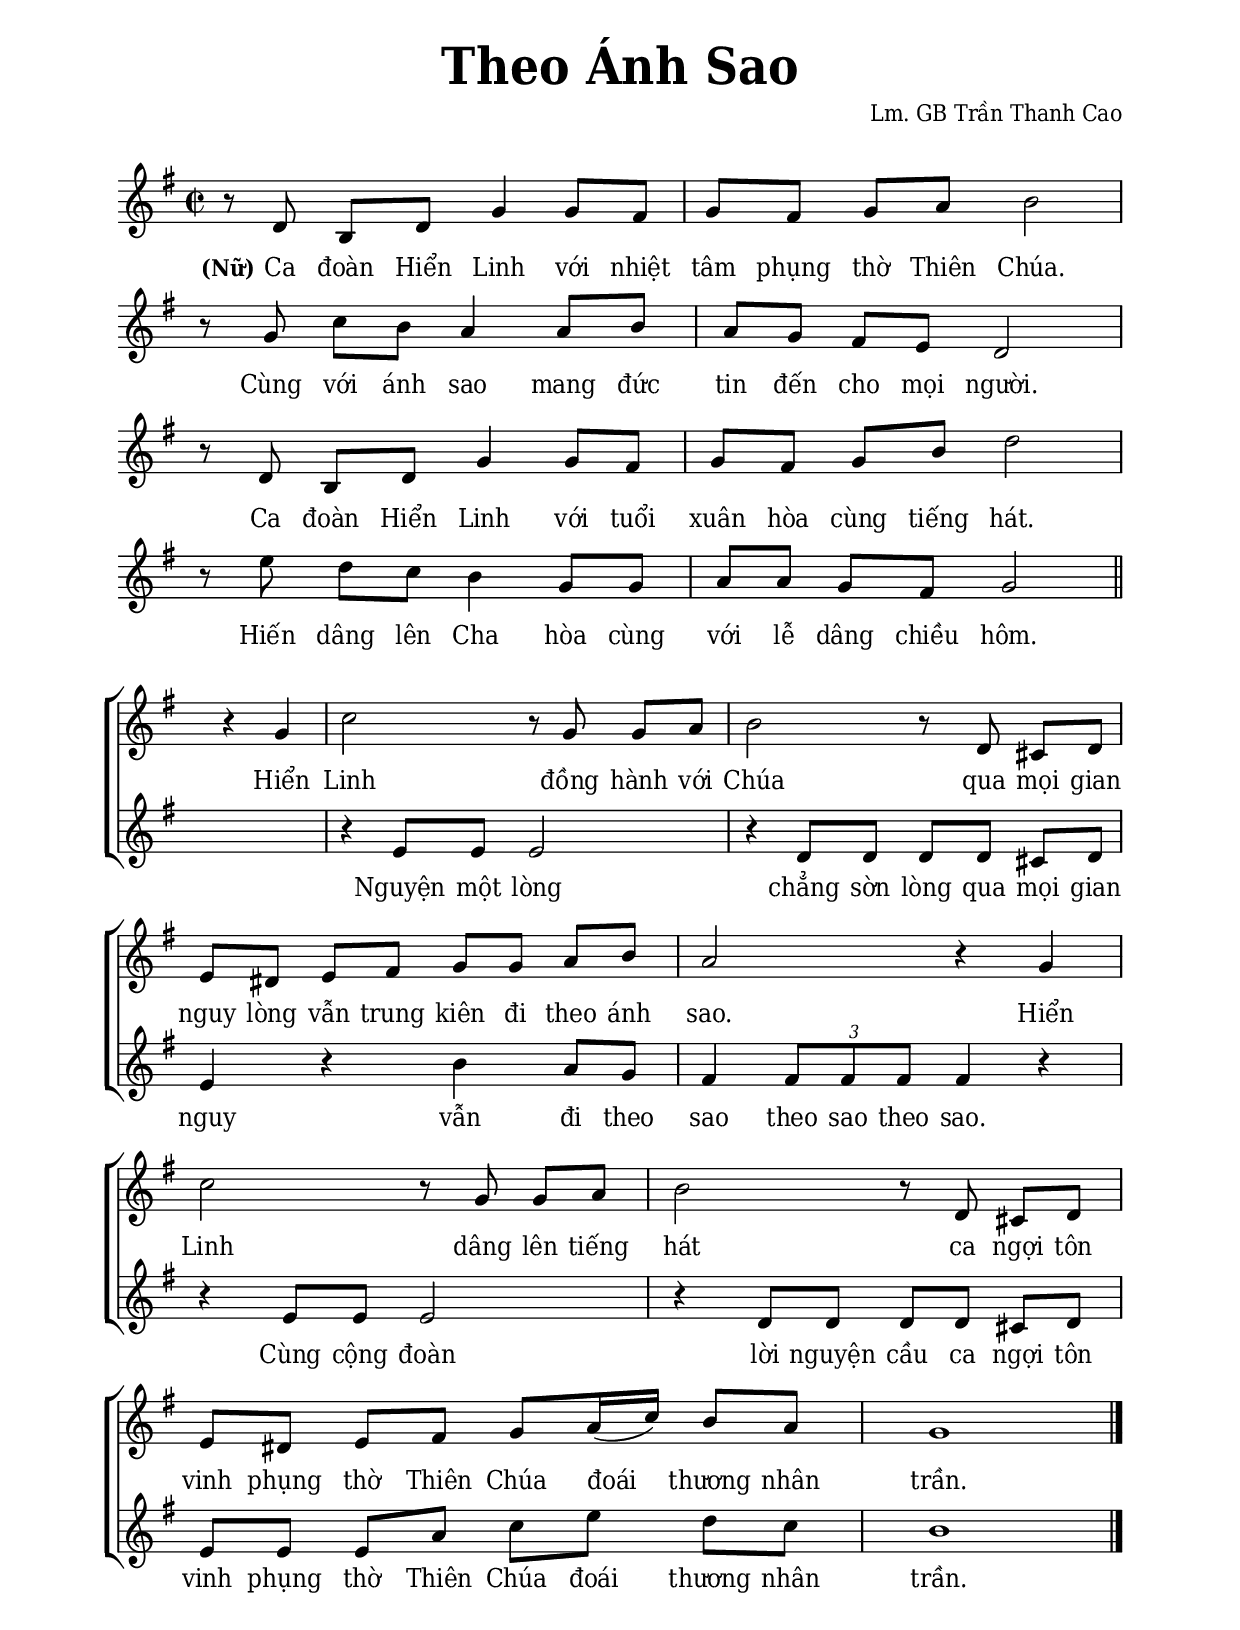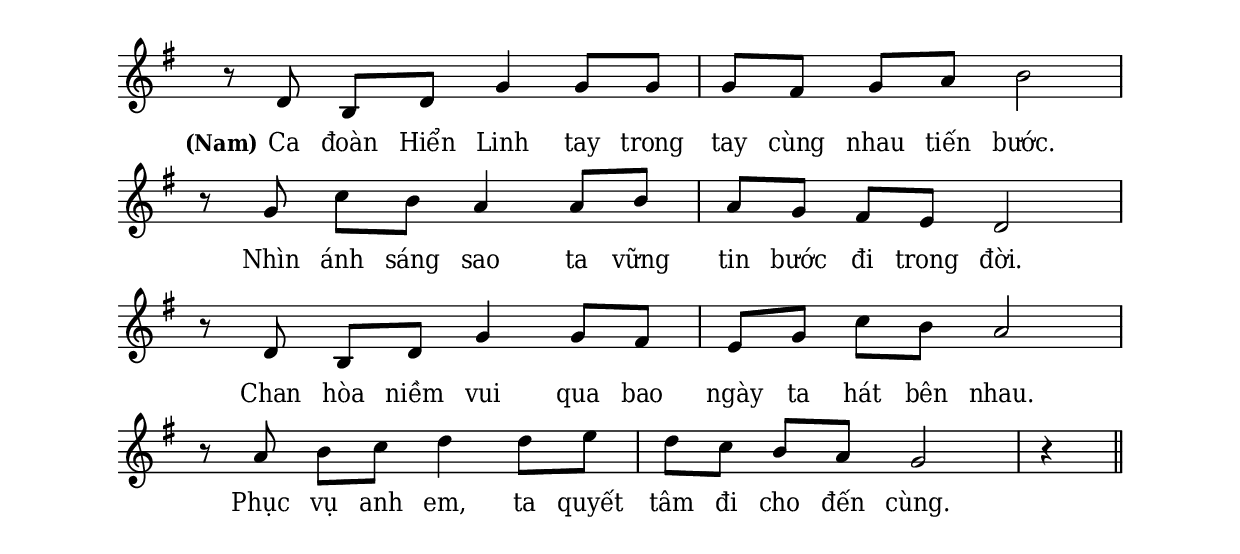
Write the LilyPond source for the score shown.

% Cài đặt chung
\version "2.22.1"
\include "english.ly"

\header {
  title = \markup { \fontsize #3 "Theo Ánh Sao" }
  poet = " "
  composer = "Lm. GB Trần Thanh Cao"
  arranger = " "
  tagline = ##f
}

% Nhạc phiên khúc
nhacPhienKhucMot = \relative c' {
  r8 d8 b d |
  g4 g8 fs g fs g a |
  b2 r8 g c b |
  a4 a8 b a g fs e |
  d2 r8 d b d |
  g4 g8 fs g fs g b |
  d2 r8 e d c |
  b4 g8 g a a g fs |
  g2 \bar "||"
}

nhacPhienKhucHai = \relative c' {
  r8 d8 b d |
  g4 g8 g g fs g a |
  b2 r8 g c b |
  a4 a8 b a g fs e |
  d2 r8 d b d |
  g4 g8 fs e g c b |
  a2 r8 a b c |
  d4 d8 e d c b a |
  g2 r4 \bar "||"
}

% Nhạc điệp khúc
nhacDiepKhucSop = \relative c'' {
  \partial 2 r4 g |
  c2 r8 g g a |
  b2 r8 d, cs d |
  e ds e fs g g a b |
  a2 r4 g |
  c2 r8 g g a |
  b2 r8 d, cs d |
  e ds e fs g a16 (c) b8 a |
  g1 \bar "|."
}

nhacDiepKhucBas = \relative c' {
  \skip 2
  r4 e8 e e2 |
  r4 d8 d d d cs d |
  e4 r b' a8 g |
  fs4 \tuplet 3/2 { fs8 fs fs } fs4 r |
  r e8 e e2 |
  r4 d8 d d d cs d |
  e e e a c e d c |
  b1
}

% Lời phiên khúc
loiPhienKhucMot = \lyricmode {
  \set stanza = #"(Nữ)"
  Ca đoàn Hiển Linh với nhiệt tâm phụng thờ Thiên Chúa.
  Cùng với ánh sao mang đức tin đến cho mọi người.
  Ca đoàn Hiển Linh với tuổi xuân hòa cùng tiếng hát.
  Hiến dâng lên Cha hòa cùng với lễ dâng chiều hôm.
}

loiPhienKhucHai = \lyricmode {
  \set stanza = #"(Nam)"
  Ca đoàn Hiển Linh tay trong tay cùng nhau tiến bước.
  Nhìn ánh sáng sao ta vững tin bước đi trong đời.
  Chan hòa niềm vui qua bao ngày ta hát bên nhau.
  Phục vụ anh em, ta quyết tâm đi cho đến cùng.
}

% Lời điệp khúc
loiDiepKhucSop = \lyricmode {
  Hiển Linh đồng hành với Chúa
  qua mọi gian nguy lòng vẫn trung kiên đi theo ánh sao.
  Hiển Linh dâng lên tiếng hát
  ca ngợi tôn vinh phụng thờ Thiên Chúa đoái thương nhân trần.
}

loiDiepKhucBas = \lyricmode {
  Nguyện một lòng
  chẳng sờn lòng qua mọi gian nguy vẫn đi theo sao
  theo sao theo sao.
  Cùng cộng đoàn
  lời nguyện cầu ca ngợi tôn vinh
  phụng thờ Thiên Chúa đoái thương nhân trần.
}

% Dàn trang
\paper {
  #(set-paper-size "a4")
  top-margin = 15\mm
  bottom-margin = 15\mm
  left-margin = 20\mm
  right-margin = 20\mm
  indent = #0
  #(define fonts
    (make-pango-font-tree
      "Deja Vu Serif Condensed"
      "Deja Vu Serif Condensed"
      "Deja Vu Serif Condensed"
      (/ 20 20)))
  page-count = #2
  print-page-number = #f
}

TongNhip = {
  \key g \major \time 2/2 
  \set Timing.beamExceptions = #'()
  \set Timing.baseMoment = #(ly:make-moment 1/4)
  \set Timing.beatStructure = #'(1 1 1 1)
}

\score {
  \new ChoirStaff <<
    \new Staff = phienKhuc \with {
        %\magnifyStaff #(magstep +1)
      }
      <<
      \new Voice = beSop {
        \TongNhip \nhacPhienKhucMot
      }
    >>
    \new Lyrics \with {
          \override VerticalAxisGroup.
            nonstaff-relatedstaff-spacing.padding = #1.2
          \override VerticalAxisGroup.
            nonstaff-unrelatedstaff-spacing.padding = #1
        }
        \lyricsto beSop \loiPhienKhucMot
  >>
  \layout {
    %\override Lyrics.LyricText.font-size = #+2
    \override Lyrics.LyricSpace.minimum-distance = #2.0
    \override Score.BarNumber.break-visibility = ##(#f #f #f)
    \override Score.SpacingSpanner.uniform-stretching = ##t
  }
}

\score {
  \new ChoirStaff <<
    \new Staff = diepKhucSop \with {
        %\magnifyStaff #(magstep +1)
      }
      <<
      \new Voice = beSop {
        \TongNhip \nhacDiepKhucSop
      }
      \new Lyrics \lyricsto beSop \loiDiepKhucSop
    >>
     \new Staff = diepKhucBas \with {
        %\magnifyStaff #(magstep +1)
      }
      <<
      \new Voice = beBas {
        \TongNhip \nhacDiepKhucBas
      }
      \new Lyrics \lyricsto beBas \loiDiepKhucBas
    >>
  >>
  \layout {
    \override Staff.TimeSignature.transparent = ##t
    %\override Lyrics.LyricText.font-size = #+2
    \override Lyrics.LyricSpace.minimum-distance = #1.0
    \override Score.BarNumber.break-visibility = ##(#f #f #f)
    \override Score.SpacingSpanner.uniform-stretching = ##t
  }
}

\pageBreak
\markup { \vspace #1 }

\score {
  \new ChoirStaff <<
    \new Staff = phienKhuc \with {
        %\magnifyStaff #(magstep +1)
      }
      <<
      \new Voice = beSop {
        \TongNhip \nhacPhienKhucHai
      }
    >>
    \new Lyrics \with {
          \override VerticalAxisGroup.
            nonstaff-relatedstaff-spacing.padding = #1.2
          \override VerticalAxisGroup.
            nonstaff-unrelatedstaff-spacing.padding = #1
        }
        \lyricsto beSop \loiPhienKhucHai
  >>
  \layout {
    \override Staff.TimeSignature.transparent = ##t
    %\override Lyrics.LyricText.font-size = #+2
    \override Lyrics.LyricSpace.minimum-distance = #2.0
    \override Score.BarNumber.break-visibility = ##(#f #f #f)
    \override Score.SpacingSpanner.uniform-stretching = ##t
  } 
}
